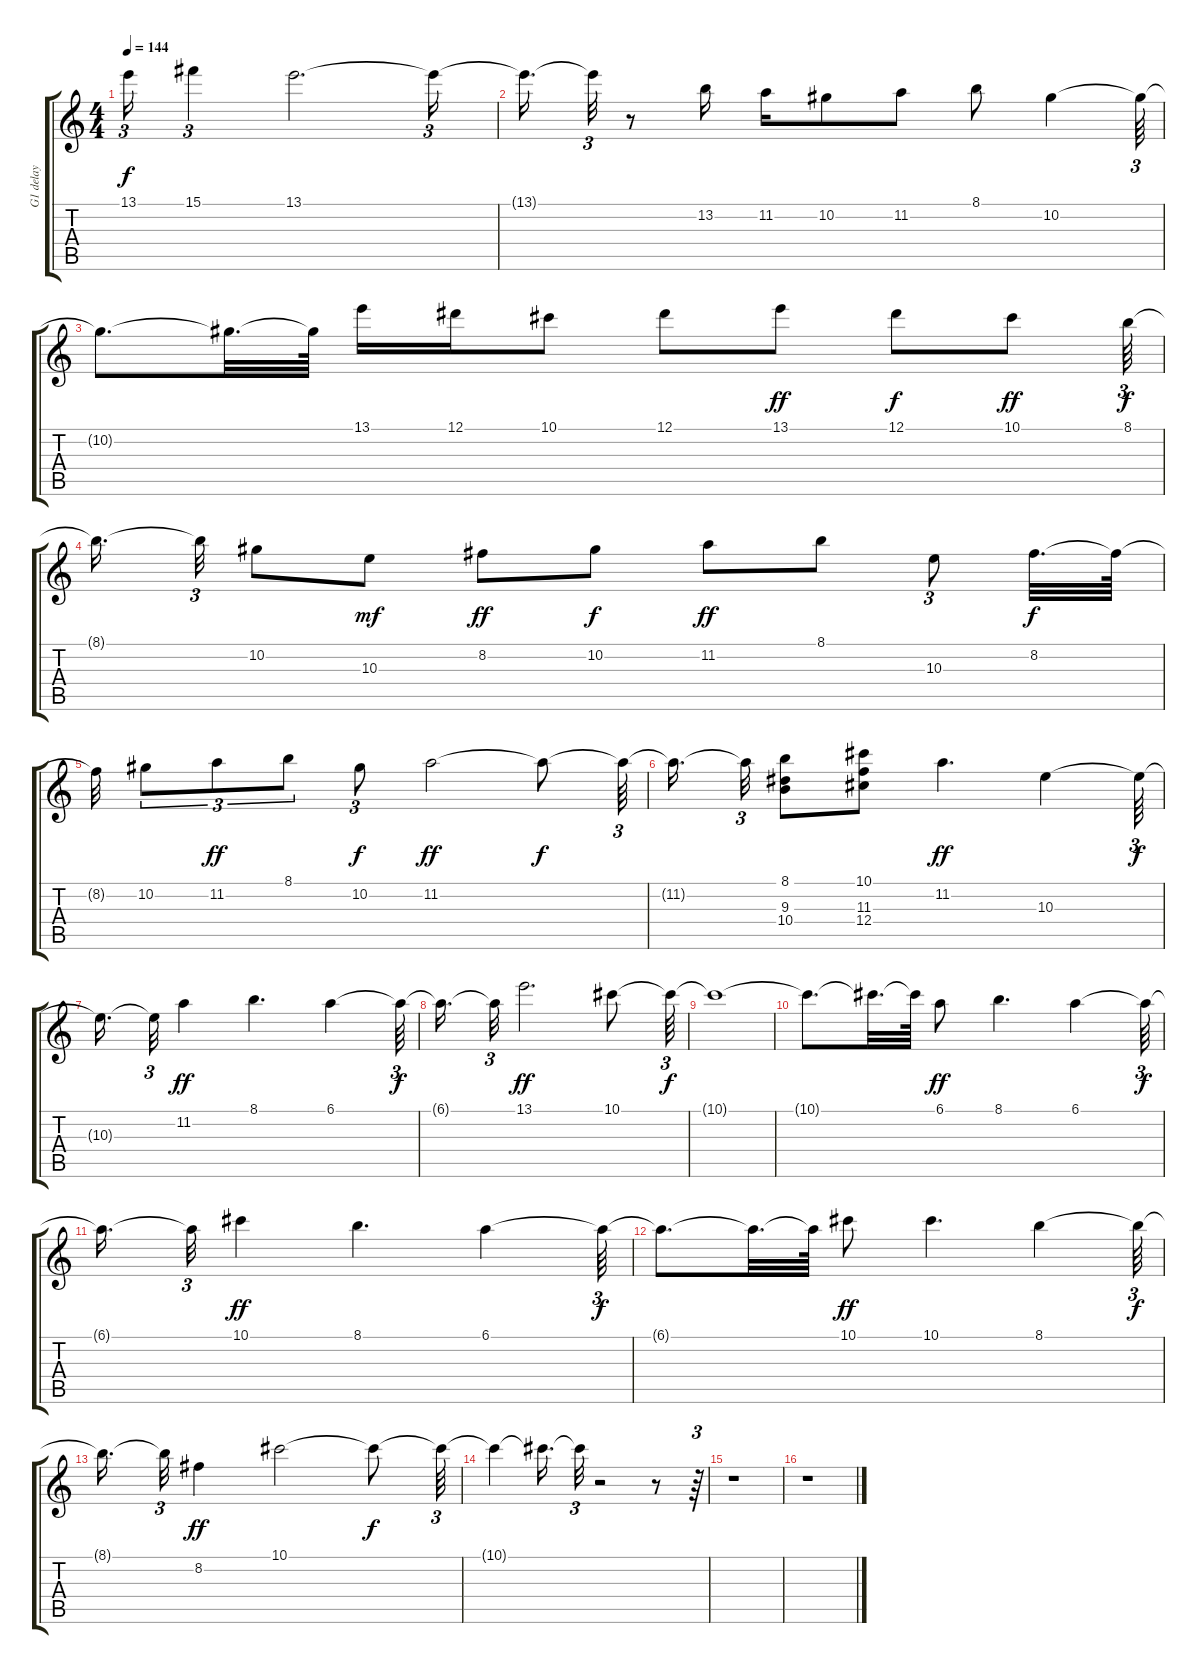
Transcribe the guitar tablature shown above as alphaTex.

\track ("G1 delay" "G1 delay") {instrument overdrivenguitar}
\staff {score tabs}
\tuning (Eb4 Bb3 Gb3 Db3 Ab2 Eb2) {hide}
\ts (4 4)
\tempo 144
\clef g2
\ks c
13.1{t}.16{tu (3 2) dy f} 15.1.4{tu (3 2)} 13.1.2{d} 13.1{t}.16{tu (3 2)} |
13.1{t}.16{d} 13.1{t}.32{tu (3 2)} r.8 13.2.16 11.2.16 10.2.8 11.2.8 8.1.8 10.2.4 10.2{t}.64{tu (3 2)} |
10.2{t}.8{d} 10.2{t}.32{d} 10.2{t}.64 13.1.16 12.1.16 10.1.8 12.1.8 13.1.8{dy ff} 12.1.8{dy f} 10.1.8{dy ff} 8.1.64{tu (3 2) dy f} |
8.1{t}.16{d beam splitsecondary} 8.1{t}.32{tu (3 2)} 10.2.8 10.3.8{dy mf} 8.2.8{dy ff} 10.2.8{dy f} 11.2.8{dy ff} 8.1.8 10.3.8{tu (3 2)} 8.2.32{d dy f} 8.2{t}.64 |
8.2{t}.32 10.2.8{tu (3 2)} 11.2.8{tu (3 2) dy ff} 8.1.8{tu (3 2)} 10.2.8{tu (3 2) dy f} 11.2.2{dy ff} 11.2{t}.8{dy f} 11.2{t}.64{tu (3 2)} |
11.2{t}.16{d beam splitsecondary} 11.2{t}.32{tu (3 2)} (8.1 9.3 10.4).8 (10.1 11.3 12.4).8 11.2.4{d dy ff} 10.3.4 10.3{t}.64{tu (3 2) dy f} |
10.3{t}.16{d} 10.3{t}.32{tu (3 2)} 11.2.4{dy ff} 8.1.4{d} 6.1.4 6.1{t}.64{tu (3 2) dy f} |
6.1{t}.16{d} 6.1{t}.32{tu (3 2)} 13.1.2{d dy ff} 10.1.8 10.1{t}.64{tu (3 2) dy f} |
10.1{t}.1 |
10.1{t}.8{d} 10.1{t}.32{d} 10.1{t}.64 6.1.8{dy ff} 8.1.4{d} 6.1.4 6.1{t}.64{tu (3 2) dy f} |
6.1{t}.16{d} 6.1{t}.32{tu (3 2)} 10.1.4{dy ff} 8.1.4{d} 6.1.4 6.1{t}.64{tu (3 2) dy f} |
6.1{t}.8{d} 6.1{t}.32{d} 6.1{t}.64 10.1.8{dy ff} 10.1.4{d} 8.1.4 8.1{t}.64{tu (3 2) dy f} |
8.1{t}.16{d} 8.1{t}.32{tu (3 2)} 8.2.4{dy ff} 10.1.2 10.1{t}.8{dy f} 10.1{t}.64{tu (3 2)} |
10.1{t}.4 10.1{t}.16{d} 10.1{t}.32{tu (3 2)} r.2 r.8 r.64{tu (3 2)} |
r.1 |
r.1
